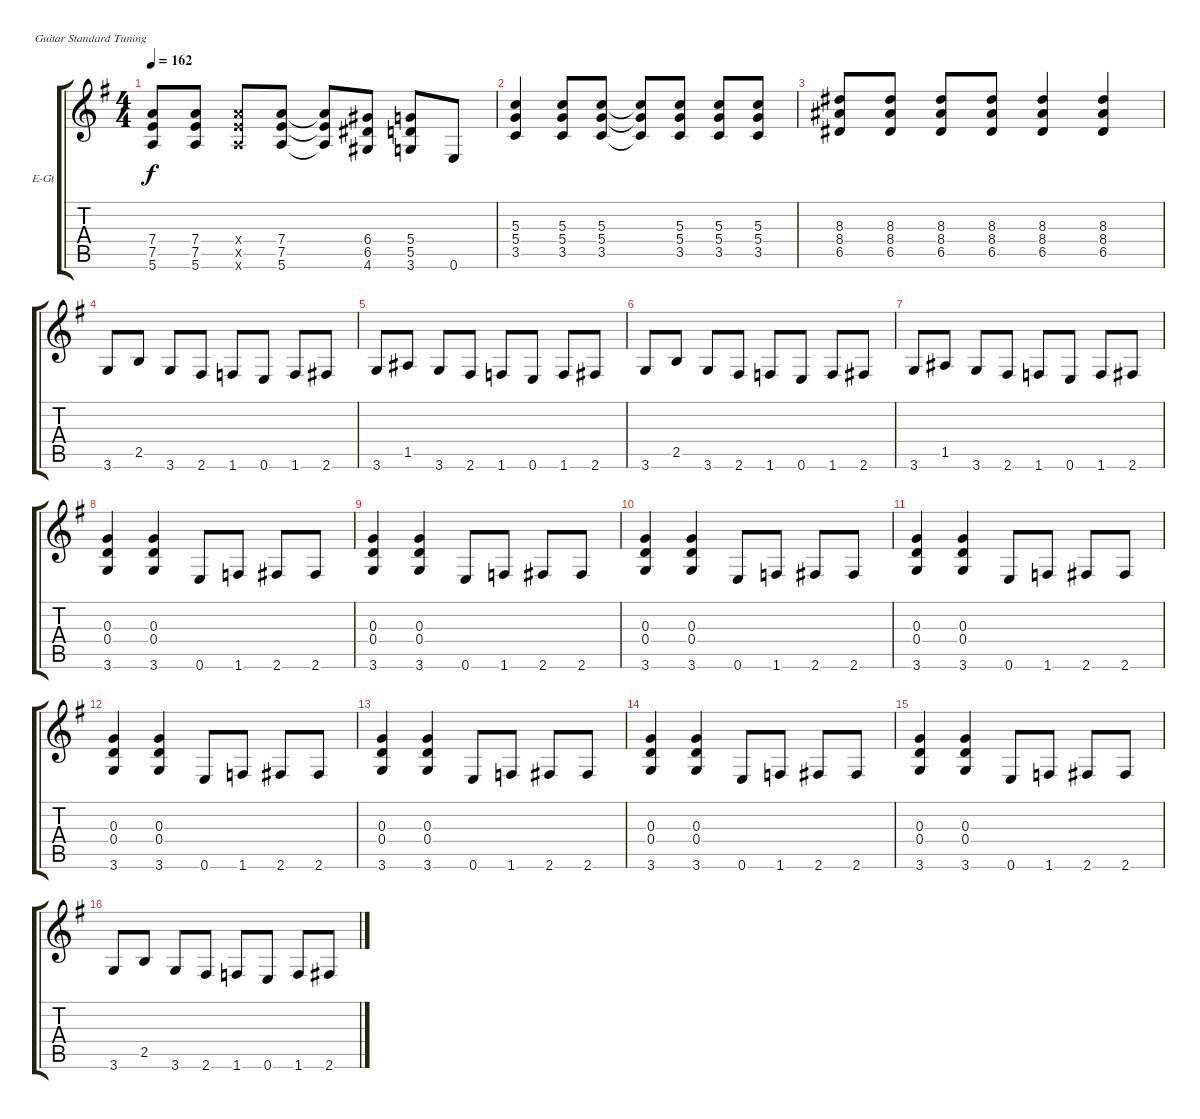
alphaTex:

\defaultSystemsLayout 4
\bracketExtendMode groupsimilarinstruments
\firstSystemTrackNameOrientation horizontal
\otherSystemsTrackNameOrientation horizontal
\track ("Electric Guitar" "E-Gt") {instrument distortionguitar}
\staff {score tabs}
\tuning (E4 B3 G3 D3 A2 E2)
\ts (4 4)
\tempo 162
\clef g2
\ks g
(5.6 7.5 7.4).8{dy f} (7.5 7.4 5.6).8 (5.6{x} 7.5{x} 7.4{x}).8 (7.5 7.4 5.6).8 (7.5{t} 7.4{t} 5.6{t}).8 (4.6 6.5 6.4).8 (3.6 5.5 5.4).8 0.6.8 |
(3.5 5.4 5.3).4 (3.5 5.4 5.3).8 (3.5 5.4 5.3).8 (3.5{t} 5.4{t} 5.3{t}).8 (3.5 5.4 5.3).8 (3.5 5.4 5.3).8 (3.5 5.4 5.3).8 |
(6.5 8.4 8.3).8 (6.5 8.4 8.3).8 (6.5 8.4 8.3).8 (6.5 8.4 8.3).8 (6.5 8.4 8.3).4 (6.5 8.4 8.3).4 |
3.6.8 2.5.8 3.6.8 2.6.8 1.6.8 0.6.8 1.6.8 2.6.8 |
3.6.8 1.5.8 3.6.8 2.6.8 1.6.8 0.6.8 1.6.8 2.6.8 |
3.6.8 2.5.8 3.6.8 2.6.8 1.6.8 0.6.8 1.6.8 2.6.8 |
3.6.8 1.5.8 3.6.8 2.6.8 1.6.8 0.6.8 1.6.8 2.6.8 |
(3.6 0.4 0.3).4 (3.6 0.4 0.3).4 0.6.8 1.6.8 2.6.8 2.6.8 |
(3.6 0.4 0.3).4 (3.6 0.4 0.3).4 0.6.8 1.6.8 2.6.8 2.6.8 |
(3.6 0.4 0.3).4 (3.6 0.4 0.3).4 0.6.8 1.6.8 2.6.8 2.6.8 |
(3.6 0.4 0.3).4 (3.6 0.4 0.3).4 0.6.8 1.6.8 2.6.8 2.6.8 |
(3.6 0.4 0.3).4 (3.6 0.4 0.3).4 0.6.8 1.6.8 2.6.8 2.6.8 |
(3.6 0.4 0.3).4 (3.6 0.4 0.3).4 0.6.8 1.6.8 2.6.8 2.6.8 |
(3.6 0.4 0.3).4 (3.6 0.4 0.3).4 0.6.8 1.6.8 2.6.8 2.6.8 |
(3.6 0.4 0.3).4 (3.6 0.4 0.3).4 0.6.8 1.6.8 2.6.8 2.6.8 |
3.6.8 2.5.8 3.6.8 2.6.8 1.6.8 0.6.8 1.6.8 2.6.8
